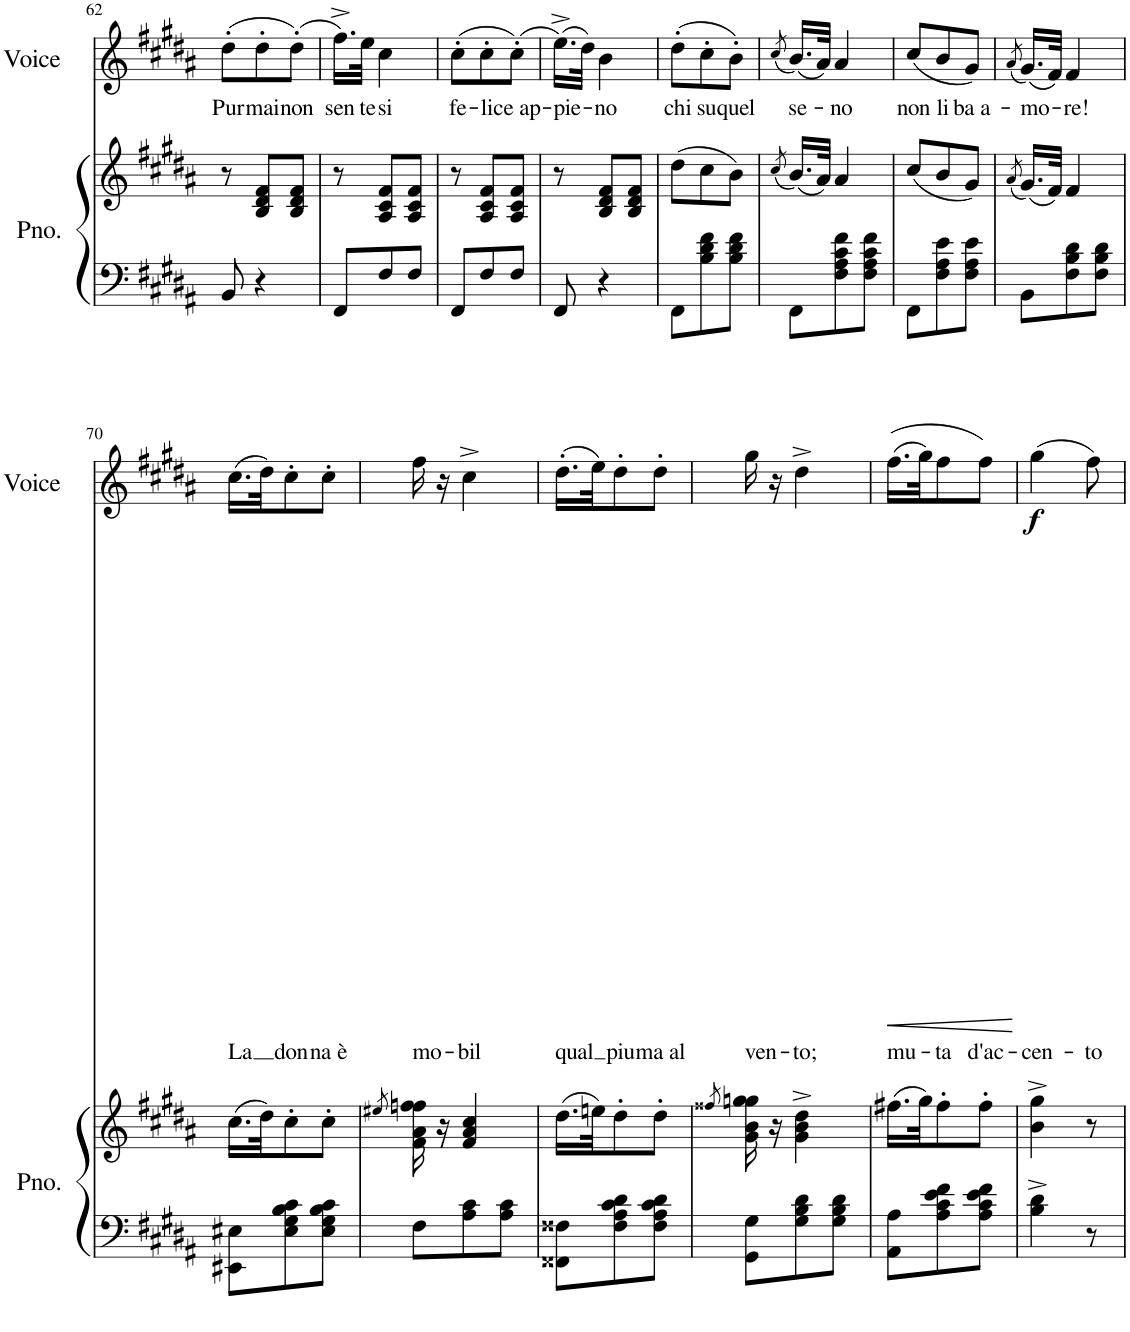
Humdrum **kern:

**kern	**kern	**kern	**text	**dynam
*part2	*part2	*part1	*part1	*part1
*staff3	*staff2	*staff1	*staff1	*staff1
*I"Piano	*	*I"Voice	*	*
*I'Pno.	*	*I'Voice	*	*
!!LO:PB:g=z
*clefF4	*clefG2	*clefG2	*	*
*k[f#c#g#d#a#]	*k[f#c#g#d#a#]	*k[f#c#g#d#a#]	*	*
*M3/8	*M3/8	*M3/8	*	*
=62	=62	=62	=62	=62
!	!	!	!LO:LY:b	!
8BB/	8r	(8dd#'\L	Pur	.
!	!	!	!LO:LY:b	!
4r	8B/ 8d#/ 8f#/L	8dd#'\	mai	.
!	!	!	!LO:LY:b	!
.	8B/ 8d#/ 8f#/J	(8dd#'\J)	non	.
=63	=63	=63	=63	=63
!	!	!	!LO:LY:b	!
8FF#/L	8r	16.ff#^\LL)	sen-	.
!	!	!	!LO:LY:b	!
.	.	32ee\JJk	-te-	.
!	!	!	!LO:LY:b	!
8F#/	8A#/ 8c#/ 8f#/L	4cc#\	-si	.
8F#/J	8A#/ 8c#/ 8f#/J	.	.	.
=64	=64	=64	=64	=64
!	!	!	!LO:LY:b	!
8FF#/L	8r	(8cc#'\L	fe-	.
!	!	!	!LO:LY:b	!
8F#/	8A#/ 8c#/ 8f#/L	8cc#'\	-li-	.
!	!	!	!LO:LY:b	!
8F#/J	8A#/ 8c#/ 8f#/J	(8cc#'\J)	-ce ap-	.
=65	=65	=65	=65	=65
!	!	!	!LO:LY:b	!
8FF#/	8r	(16.ee^\LL)	-pie-	.
.	.	32dd#\JJk)	.	.
!	!	!	!LO:LY:b	!
4r	8B/ 8d#/ 8f#/L	4b\	-no	.
.	8B/ 8d#/ 8f#/J	.	.	.
=66	=66	=66	=66	=66
!	!	!	!LO:LY:b	!
8FF#\L	(8dd#\L	(8dd#'\L	chi	.
!	!	!	!LO:LY:b	!
8B\ 8d#\ 8f#\	8cc#\	8cc#'\	su	.
!	!	!	!LO:LY:b	!
8B\ 8d#\ 8f#\J	8b\J)	8b'\J)	quel	.
=67	=67	=67	=67	=67
.	(8qcc#/	(8qcc#/	.	.
!	!	!	!LO:LY:b	!
8FF#\L	(16.b/LL)	(16.b/LL)	se-	.
.	32a#/JJk)	32a#/JJk)	.	.
!	!	!	!LO:LY:b	!
8F#\ 8A#\ 8c#\ 8f#\	4a#/	4a#/	-no	.
8F#\ 8A#\ 8c#\ 8f#\J	.	.	.	.
=68	=68	=68	=68	=68
!	!	!	!LO:LY:b	!
8FF#\L	(8cc#/L	(8cc#/L	non	.
!	!	!	!LO:LY:b	!
8F#\ 8A#\ 8e\	8b/	8b/	li-	.
!	!	!	!LO:LY:b	!
8F#\ 8A#\ 8e\J	8g#/J)	8g#/J)	-ba a-	.
=69	=69	=69	=69	=69
.	(8qa#/	(8qa#/	.	.
!	!	!	!LO:LY:b	!
8BB\L	(16.g#/LL)	(16.g#/LL)	-mo-	.
.	32f#/JJk)	32f#/JJk)	.	.
!	!	!	!LO:LY:b	!
8F#\ 8B\ 8d#\	4f#/	4f#/	-re!	.
8F#\ 8B\ 8d#\J	.	.	.	.
!!LO:LB:g=z
=70	=70	=70	=70	=70
!	!	!	!LO:LY:b	!
8EE#X\ 8E#X\L	(16.cc#\LL	(16.cc#\LL	La	.
.	32dd#\JK)	32dd#\JK)	.	.
!	!	!	!LO:LY:b	!
8E#\ 8G#\ 8B\ 8c#\	8cc#'\	8cc#'\	don-	.
!	!	!	!LO:LY:b	!
8E#\ 8G#\ 8B\ 8c#\J	8cc#'\J	8cc#'\J	-na è	.
=71	=71	=71	=71	=71
.	8qee#X/	.	.	.
!	!	!	!LO:LY:b	!
8F#\L	16f#\ 16a#\ 16ffn\ 16ff\	16ff#\	mo-	.
.	16r	16r	.	.
!	!	!	!LO:LY:b	!
8A#\ 8c#\	4f#/ 4a#/ 4cc#/	4cc#^\	-bil	.
8A#\ 8c#\J	.	.	.	.
=72	=72	=72	=72	=72
!	!	!	!LO:LY:b	!
8FF##X\ 8F##X\L	(16.dd#\LL	(16.dd#'\LL	qual	.
.	32een\JK)	32ee\JK)	.	.
!	!	!	!LO:LY:b	!
8F##\ 8A#\ 8c#\ 8d#\	8dd#'\	8dd#'\	piu-	.
!	!	!	!LO:LY:b	!
8F##\ 8A#\ 8c#\ 8d#\J	8dd#'\J	8dd#'\J	-ma al	.
=73	=73	=73	=73	=73
.	8qff##X/	.	.	.
!	!	!	!LO:LY:b	!
8GG#\ 8G#\L	16g#\ 16b\ 16ggn\ 16gg\	16gg#\	ven-	.
.	16r	16r	.	.
!	!	!	!LO:LY:b	!
8G#\ 8B\ 8d#\	4g#\^ 4b\^ 4dd#\^	4dd#^\	-to;	.
8G#\ 8B\ 8d#\J	.	.	.	.
=74	=74	=74	=74	=74
!	!	!	!LO:LY:b	!LO:HP:b
8AA#\ 8A#\L	(16.ff#X\LL	((16.ff#\LL	mu-	<
.	32gg#\JK)	32gg#\JK)	.	.
!	!	!	!LO:LY:b	!
8A#\ 8c#\ 8e\ 8f#\	8ff#'\	8ff#\	-ta	.
!	!	!	!LO:LY:b	!
8A#\ 8c#\ 8e\ 8f#\J	8ff#'\J	8ff#\J)	d'ac-	[
=75	=75	=75	=75	=75
!	!	!	!LO:LY:b	!LO:DY:b
4B\^ 4d#\^	4b\^ 4gg#\^	(4gg#\	-cen-	f
!	!	!	!LO:LY:b	!
8r	8r	8ff#\)	-to	.
=	=	=	=	=
*-	*-	*-	*-	*-
